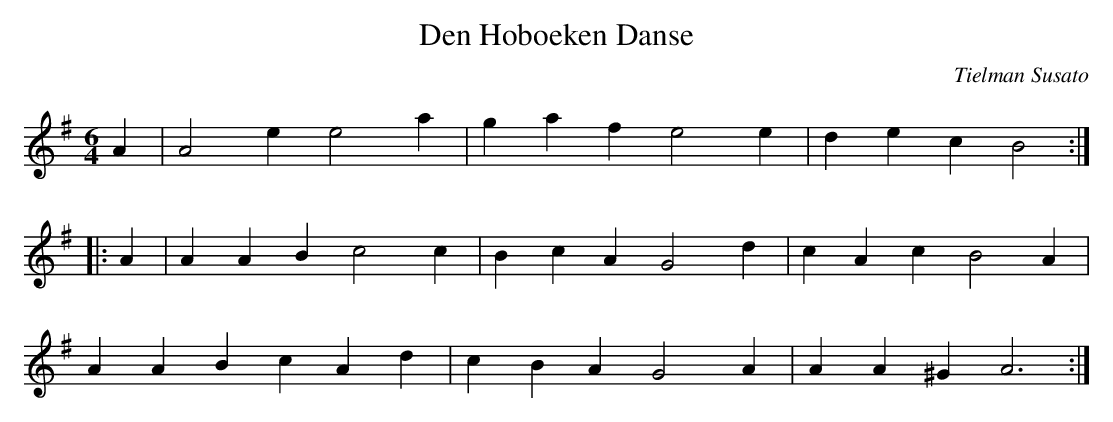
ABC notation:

X:1
T:Den Hoboeken Danse
C:Tielman Susato
M:6/4
L:1/8
K:G
A2|A4e2e4a2|g2a2f2e4e2|d2e2c2B4:|
|:A2|A2A2B2c4c2|B2c2A2G4d2|c2A2c2B4A2|
A2A2B2c2A2d2|c2B2A2G4A2|A2A2^G2A6:|
